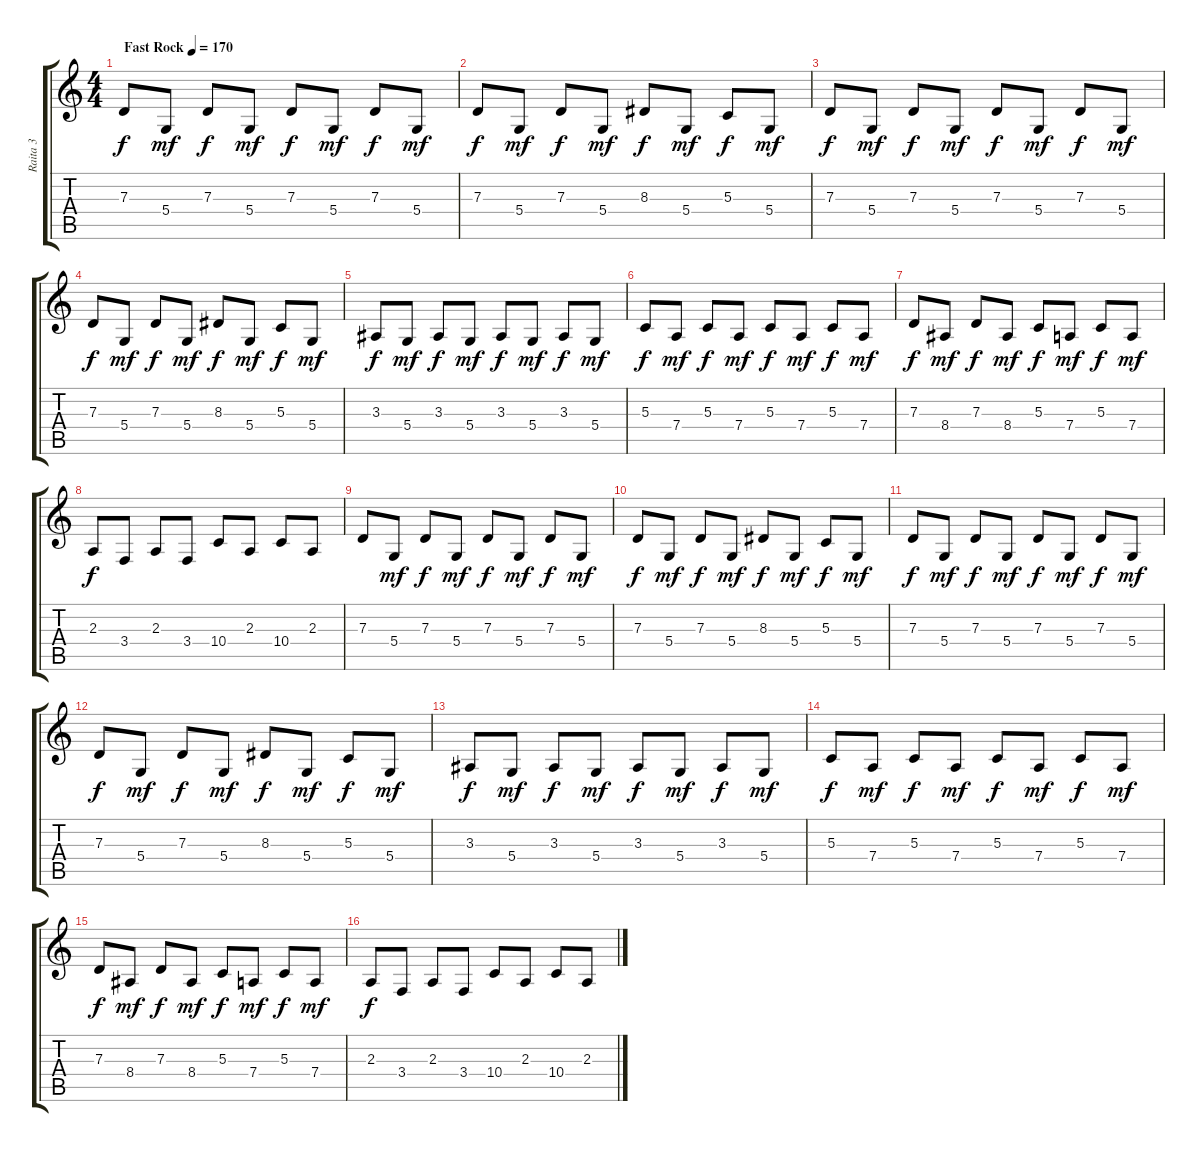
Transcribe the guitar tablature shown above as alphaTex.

\track ("Raita 3" "Raita 3") {instrument pad8sweep}
\staff {score tabs}
\tuning (E4 B3 G3 D3 A2 E2) {hide}
\ts (4 4)
\tempo (170 "Fast Rock")
\tempo 90
\tempo (170 "Fast Rock")
\clef g2
\ks c
7.3.8{dy f volume 0 instrument pad8sweep} 5.4.8{dy mf} 7.3.8{dy f} 5.4.8{dy mf} 7.3.8{dy f volume 10} 5.4.8{dy mf} 7.3.8{dy f} 5.4.8{dy mf} |
7.3.8{dy f} 5.4.8{dy mf} 7.3.8{dy f} 5.4.8{dy mf} 8.3.8{dy f} 5.4.8{dy mf} 5.3.8{dy f} 5.4.8{dy mf} |
7.3.8{dy f} 5.4.8{dy mf} 7.3.8{dy f} 5.4.8{dy mf} 7.3.8{dy f} 5.4.8{dy mf} 7.3.8{dy f} 5.4.8{dy mf} |
7.3.8{dy f} 5.4.8{dy mf} 7.3.8{dy f} 5.4.8{dy mf} 8.3.8{dy f} 5.4.8{dy mf} 5.3.8{dy f} 5.4.8{dy mf} |
3.3.8{dy f} 5.4.8{dy mf} 3.3.8{dy f} 5.4.8{dy mf} 3.3.8{dy f} 5.4.8{dy mf} 3.3.8{dy f} 5.4.8{dy mf} |
5.3.8{dy f} 7.4.8{dy mf} 5.3.8{dy f} 7.4.8{dy mf} 5.3.8{dy f} 7.4.8{dy mf} 5.3.8{dy f} 7.4.8{dy mf} |
7.3.8{dy f} 8.4.8{dy mf} 7.3.8{dy f} 8.4.8{dy mf} 5.3.8{dy f} 7.4.8{dy mf} 5.3.8{dy f} 7.4.8{dy mf} |
2.3.8{dy f} 3.4.8 2.3.8 3.4.8 10.4.8 2.3.8 10.4.8 2.3.8 |
7.3.8 5.4.8{dy mf} 7.3.8{dy f} 5.4.8{dy mf} 7.3.8{dy f} 5.4.8{dy mf} 7.3.8{dy f} 5.4.8{dy mf} |
7.3.8{dy f} 5.4.8{dy mf} 7.3.8{dy f} 5.4.8{dy mf} 8.3.8{dy f} 5.4.8{dy mf} 5.3.8{dy f} 5.4.8{dy mf} |
7.3.8{dy f} 5.4.8{dy mf} 7.3.8{dy f} 5.4.8{dy mf} 7.3.8{dy f} 5.4.8{dy mf} 7.3.8{dy f} 5.4.8{dy mf} |
7.3.8{dy f} 5.4.8{dy mf} 7.3.8{dy f} 5.4.8{dy mf} 8.3.8{dy f} 5.4.8{dy mf} 5.3.8{dy f} 5.4.8{dy mf} |
3.3.8{dy f} 5.4.8{dy mf} 3.3.8{dy f} 5.4.8{dy mf} 3.3.8{dy f} 5.4.8{dy mf} 3.3.8{dy f} 5.4.8{dy mf} |
5.3.8{dy f} 7.4.8{dy mf} 5.3.8{dy f} 7.4.8{dy mf} 5.3.8{dy f} 7.4.8{dy mf} 5.3.8{dy f} 7.4.8{dy mf} |
7.3.8{dy f} 8.4.8{dy mf} 7.3.8{dy f} 8.4.8{dy mf} 5.3.8{dy f} 7.4.8{dy mf} 5.3.8{dy f} 7.4.8{dy mf} |
2.3.8{dy f} 3.4.8 2.3.8 3.4.8 10.4.8 2.3.8 10.4.8 2.3.8
